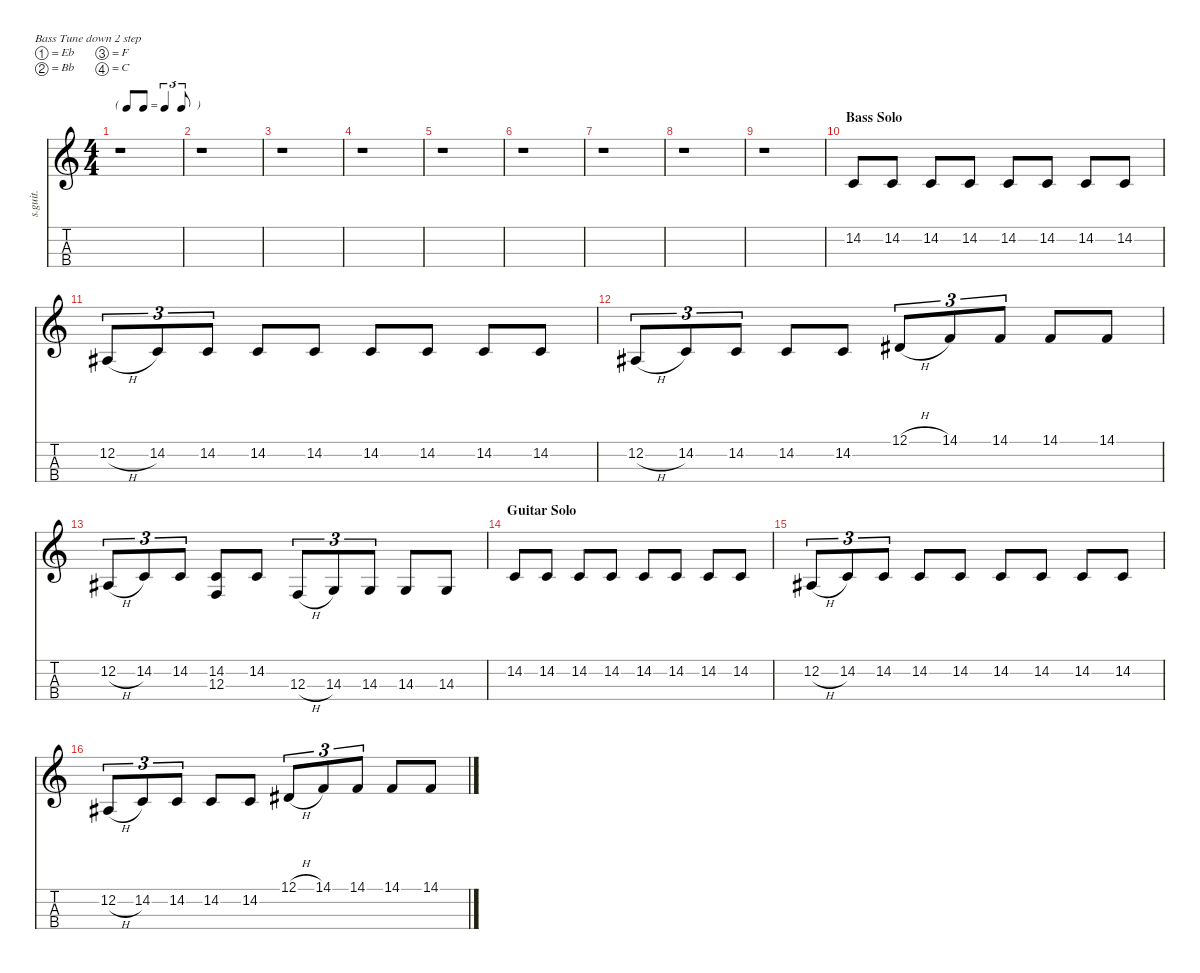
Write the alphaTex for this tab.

\defaultSystemsLayout 4
\hideDynamics
\bracketExtendMode nobrackets
\track ("Distorted Bass Effect" "s.guit.") {instrument distortionguitar}
\staff {score tabs}
\tuning (Eb2 Bb1 F1 C1)
\ts (4 4)
\tf triplet8th
\tempo (171 hide)
\clef g2
\ks c
r.1{dy mf} |
r.1 |
r.1 |
r.1 |
r.1 |
r.1 |
r.1 |
r.1 |
r.1 |
\section ("" "Bass Solo")
14.2.8{lyrics (0 "") lyrics (1 "") lyrics (2 "") lyrics (3 "") lyrics (4 "")} 14.2.8{lyrics (0 "") lyrics (1 "") lyrics (2 "") lyrics (3 "") lyrics (4 "")} 14.2.8{lyrics (0 "") lyrics (1 "") lyrics (2 "") lyrics (3 "") lyrics (4 "")} 14.2.8{lyrics (0 "") lyrics (1 "") lyrics (2 "") lyrics (3 "") lyrics (4 "")} 14.2.8{lyrics (0 "") lyrics (1 "") lyrics (2 "") lyrics (3 "") lyrics (4 "")} 14.2.8{lyrics (0 "") lyrics (1 "") lyrics (2 "") lyrics (3 "") lyrics (4 "")} 14.2.8{lyrics (0 "") lyrics (1 "") lyrics (2 "") lyrics (3 "") lyrics (4 "")} 14.2.8{lyrics (0 "") lyrics (1 "") lyrics (2 "") lyrics (3 "") lyrics (4 "")} |
12.2{h acc #}.8{tu (3 2) lyrics (0 "") lyrics (1 "") lyrics (2 "") lyrics (3 "") lyrics (4 "")} 14.2.8{tu (3 2) lyrics (0 "") lyrics (1 "") lyrics (2 "") lyrics (3 "") lyrics (4 "")} 14.2.8{tu (3 2) lyrics (0 "") lyrics (1 "") lyrics (2 "") lyrics (3 "") lyrics (4 "")} 14.2.8{lyrics (0 "") lyrics (1 "") lyrics (2 "") lyrics (3 "") lyrics (4 "")} 14.2.8{lyrics (0 "") lyrics (1 "") lyrics (2 "") lyrics (3 "") lyrics (4 "")} 14.2.8{lyrics (0 "") lyrics (1 "") lyrics (2 "") lyrics (3 "") lyrics (4 "")} 14.2.8{lyrics (0 "") lyrics (1 "") lyrics (2 "") lyrics (3 "") lyrics (4 "")} 14.2.8{lyrics (0 "") lyrics (1 "") lyrics (2 "") lyrics (3 "") lyrics (4 "")} 14.2.8{lyrics (0 "") lyrics (1 "") lyrics (2 "") lyrics (3 "") lyrics (4 "")} |
12.2{h acc #}.8{tu (3 2) lyrics (0 "") lyrics (1 "") lyrics (2 "") lyrics (3 "") lyrics (4 "")} 14.2.8{tu (3 2) lyrics (0 "") lyrics (1 "") lyrics (2 "") lyrics (3 "") lyrics (4 "")} 14.2.8{tu (3 2) lyrics (0 "") lyrics (1 "") lyrics (2 "") lyrics (3 "") lyrics (4 "")} 14.2.8{lyrics (0 "") lyrics (1 "") lyrics (2 "") lyrics (3 "") lyrics (4 "")} 14.2.8{lyrics (0 "") lyrics (1 "") lyrics (2 "") lyrics (3 "") lyrics (4 "")} 12.1{h acc #}.8{tu (3 2) lyrics (0 "") lyrics (1 "") lyrics (2 "") lyrics (3 "") lyrics (4 "")} 14.1.8{tu (3 2) lyrics (0 "") lyrics (1 "") lyrics (2 "") lyrics (3 "") lyrics (4 "")} 14.1.8{tu (3 2) lyrics (0 "") lyrics (1 "") lyrics (2 "") lyrics (3 "") lyrics (4 "")} 14.1.8{lyrics (0 "") lyrics (1 "") lyrics (2 "") lyrics (3 "") lyrics (4 "")} 14.1.8{lyrics (0 "") lyrics (1 "") lyrics (2 "") lyrics (3 "") lyrics (4 "")} |
12.2{h acc #}.8{tu (3 2) lyrics (0 "") lyrics (1 "") lyrics (2 "") lyrics (3 "") lyrics (4 "")} 14.2.8{tu (3 2) lyrics (0 "") lyrics (1 "") lyrics (2 "") lyrics (3 "") lyrics (4 "")} 14.2.8{tu (3 2) lyrics (0 "") lyrics (1 "") lyrics (2 "") lyrics (3 "") lyrics (4 "")} (14.2 12.3).8{lyrics (0 "") lyrics (1 "") lyrics (2 "") lyrics (3 "") lyrics (4 "")} 14.2.8{lyrics (0 "") lyrics (1 "") lyrics (2 "") lyrics (3 "") lyrics (4 "")} 12.3{h}.8{tu (3 2) lyrics (0 "") lyrics (1 "") lyrics (2 "") lyrics (3 "") lyrics (4 "")} 14.3.8{tu (3 2) lyrics (0 "") lyrics (1 "") lyrics (2 "") lyrics (3 "") lyrics (4 "")} 14.3.8{tu (3 2) lyrics (0 "") lyrics (1 "") lyrics (2 "") lyrics (3 "") lyrics (4 "")} 14.3.8{lyrics (0 "") lyrics (1 "") lyrics (2 "") lyrics (3 "") lyrics (4 "")} 14.3.8{lyrics (0 "") lyrics (1 "") lyrics (2 "") lyrics (3 "") lyrics (4 "")} |
\section ("" "Guitar Solo")
14.2.8{lyrics (0 "") lyrics (1 "") lyrics (2 "") lyrics (3 "") lyrics (4 "")} 14.2.8{lyrics (0 "") lyrics (1 "") lyrics (2 "") lyrics (3 "") lyrics (4 "")} 14.2.8{lyrics (0 "") lyrics (1 "") lyrics (2 "") lyrics (3 "") lyrics (4 "")} 14.2.8{lyrics (0 "") lyrics (1 "") lyrics (2 "") lyrics (3 "") lyrics (4 "")} 14.2.8{lyrics (0 "") lyrics (1 "") lyrics (2 "") lyrics (3 "") lyrics (4 "")} 14.2.8{lyrics (0 "") lyrics (1 "") lyrics (2 "") lyrics (3 "") lyrics (4 "")} 14.2.8{lyrics (0 "") lyrics (1 "") lyrics (2 "") lyrics (3 "") lyrics (4 "")} 14.2.8{lyrics (0 "") lyrics (1 "") lyrics (2 "") lyrics (3 "") lyrics (4 "")} |
12.2{h acc #}.8{tu (3 2) lyrics (0 "") lyrics (1 "") lyrics (2 "") lyrics (3 "") lyrics (4 "")} 14.2.8{tu (3 2) lyrics (0 "") lyrics (1 "") lyrics (2 "") lyrics (3 "") lyrics (4 "")} 14.2.8{tu (3 2) lyrics (0 "") lyrics (1 "") lyrics (2 "") lyrics (3 "") lyrics (4 "")} 14.2.8{lyrics (0 "") lyrics (1 "") lyrics (2 "") lyrics (3 "") lyrics (4 "")} 14.2.8{lyrics (0 "") lyrics (1 "") lyrics (2 "") lyrics (3 "") lyrics (4 "")} 14.2.8{lyrics (0 "") lyrics (1 "") lyrics (2 "") lyrics (3 "") lyrics (4 "")} 14.2.8{lyrics (0 "") lyrics (1 "") lyrics (2 "") lyrics (3 "") lyrics (4 "")} 14.2.8{lyrics (0 "") lyrics (1 "") lyrics (2 "") lyrics (3 "") lyrics (4 "")} 14.2.8{lyrics (0 "") lyrics (1 "") lyrics (2 "") lyrics (3 "") lyrics (4 "")} |
12.2{h acc #}.8{tu (3 2) lyrics (0 "") lyrics (1 "") lyrics (2 "") lyrics (3 "") lyrics (4 "")} 14.2.8{tu (3 2) lyrics (0 "") lyrics (1 "") lyrics (2 "") lyrics (3 "") lyrics (4 "")} 14.2.8{tu (3 2) lyrics (0 "") lyrics (1 "") lyrics (2 "") lyrics (3 "") lyrics (4 "")} 14.2.8{lyrics (0 "") lyrics (1 "") lyrics (2 "") lyrics (3 "") lyrics (4 "")} 14.2.8{lyrics (0 "") lyrics (1 "") lyrics (2 "") lyrics (3 "") lyrics (4 "")} 12.1{h acc #}.8{tu (3 2) lyrics (0 "") lyrics (1 "") lyrics (2 "") lyrics (3 "") lyrics (4 "")} 14.1.8{tu (3 2) lyrics (0 "") lyrics (1 "") lyrics (2 "") lyrics (3 "") lyrics (4 "")} 14.1.8{tu (3 2) lyrics (0 "") lyrics (1 "") lyrics (2 "") lyrics (3 "") lyrics (4 "")} 14.1.8{lyrics (0 "") lyrics (1 "") lyrics (2 "") lyrics (3 "") lyrics (4 "")} 14.1.8{lyrics (0 "") lyrics (1 "") lyrics (2 "") lyrics (3 "") lyrics (4 "")}
